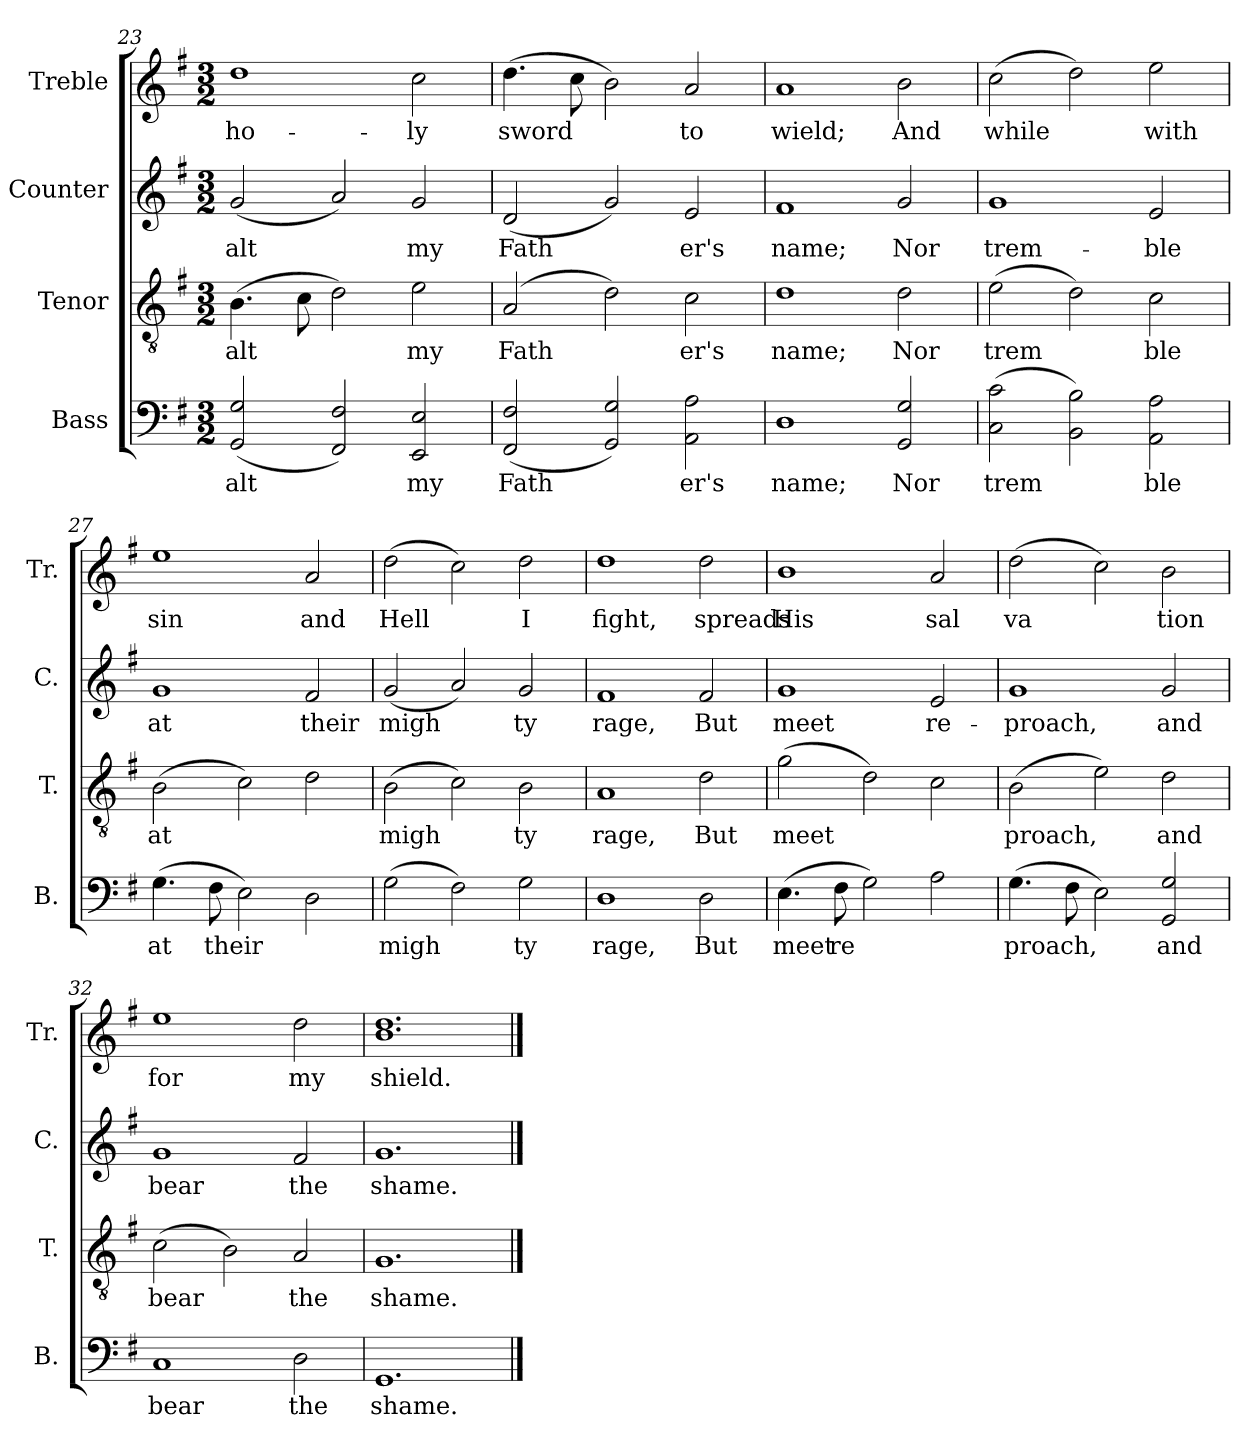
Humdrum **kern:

**kern	**text	**kern	**text	**kern	**text	**kern	**text
*part4	*part4	*part3	*part3	*part2	*part2	*part1	*part1
*staff4	*staff4	*staff3	*staff3	*staff2	*staff2	*staff1	*staff1
*I"Bass	*	*I"Tenor	*	*I"Counter	*	*I"Treble	*
*I'B.	*	*I'T.	*	*I'C.	*	*I'Tr.	*
*clefF4	*	*clefGv2	*	*clefG2	*	*clefG2	*
*k[f#]	*	*k[f#]	*	*k[f#]	*	*k[f#]	*
*G:	*	*G:	*	*G:	*	*G:	*
*M3/2	*	*M3/2	*	*M3/2	*	*M3/2	*
=23	=23	=23	=23	=23	=23	=23	=23
!	!LO:LY:a:rj	!	!LO:LY:a:rj	!	!LO:LY:b:rj	!	!LO:LY:b:rj
(<2G/ 2GG/	-alt	(>4.B\	-alt	(<2g/	-alt	1dd	ho-
!	!	!	!LO:LY:a:rj	!	!	!	!
.	.	8c\	.	.	.	.	.
!	!LO:LY:a:rj	!	!LO:LY:a:rj	!	!LO:LY:b:rj	!	!
2F#/ 2FF#/)	.	2d\)	.	2a/)	.	.	.
!	!LO:LY:a:rj	!	!LO:LY:a:rj	!	!LO:LY:b:rj	!	!LO:LY:b:rj
2E/ 2EE/	my	2e\	my	2g/	my	2cc\	-ly
=24	=24	=24	=24	=24	=24	=24	=24
!	!LO:LY:a:rj	!	!LO:LY:a:rj	!	!LO:LY:b:rj	!	!LO:LY:b:rj
(<2F#/ 2FF#/	Fath-	(>2A/	Fath-	(<2d/	Fath-	(>4.dd\	sword
!	!	!	!	!	!	!	!LO:LY:b:rj
.	.	.	.	.	.	8cc\	.
!	!LO:LY:a:rj	!	!LO:LY:a:rj	!	!LO:LY:b:rj	!	!LO:LY:b:rj
2G/ 2GG/)	--	2d\)	--	2g/)	--	2b\)	.
!	!LO:LY:a:rj	!	!LO:LY:a:rj	!	!LO:LY:b:rj	!	!LO:LY:b:rj
2A\ 2AA\	-er's	2c\	-er's	2e/	-er's	2a/	to
!!LO:PB:g=z
=25	=25	=25	=25	=25	=25	=25	=25
!	!LO:LY:a:rj	!	!LO:LY:a:rj	!	!LO:LY:b:rj	!	!LO:LY:b:rj
1D	name;	1d	name;	1f#	name;	1a	wield;
!	!LO:LY:a:rj	!	!LO:LY:a:rj	!	!LO:LY:b:rj	!	!LO:LY:b:rj
2G/ 2GG/	Nor	2d\	Nor	2g/	Nor	2b\	And
=26	=26	=26	=26	=26	=26	=26	=26
!	!LO:LY:a:rj	!	!LO:LY:a:rj	!	!LO:LY:b:rj	!	!LO:LY:b:rj
(>2c\ 2C\	trem-	(>2e\	trem-	1g	trem-	(>2cc\	while
!	!LO:LY:a:rj	!	!LO:LY:a:rj	!	!	!	!LO:LY:b:rj
2B\ 2BB\)	--	2d\)	--	.	.	2dd\)	.
!	!LO:LY:a:rj	!	!LO:LY:a:rj	!	!LO:LY:b:rj	!	!LO:LY:b:rj
2A\ 2AA\	-ble	2c\	-ble	2e/	-ble	2ee\	with
=27	=27	=27	=27	=27	=27	=27	=27
!	!LO:LY:a:rj	!	!LO:LY:a:rj	!	!LO:LY:b:rj	!	!LO:LY:b:rj
(>4.G\	at	(>2B\	at	1g	at	1ee	sin
!	!LO:LY:a:rj	!	!	!	!	!	!
8F#\	their	.	.	.	.	.	.
!	!LO:LY:a:rj	!	!LO:LY:a:rj	!	!	!	!
2E\)	.	2c\)	.	.	.	.	.
!	!LO:LY:a:rj	!	!LO:LY:a:rj	!	!LO:LY:b:rj	!	!LO:LY:b:rj
2D\	.	2d\	.	2f#/	their	2a/	and
=28	=28	=28	=28	=28	=28	=28	=28
!	!LO:LY:a:rj	!	!LO:LY:a:rj	!	!LO:LY:b:rj	!	!LO:LY:b:rj
(>2G\	migh-	(>2B\	migh-	(<2g/	migh-	(>2dd\	Hell
!	!LO:LY:a:rj	!	!LO:LY:a:rj	!	!LO:LY:b:rj	!	!LO:LY:b:rj
2F#\)	--	2c\)	--	2a/)	--	2cc\)	.
!	!LO:LY:a:rj	!	!LO:LY:a:rj	!	!LO:LY:b:rj	!	!LO:LY:b:rj
2G\	-ty	2B\	-ty	2g/	-ty	2dd\	I
=29	=29	=29	=29	=29	=29	=29	=29
!	!LO:LY:a:rj	!	!LO:LY:a:rj	!	!LO:LY:b:rj	!	!LO:LY:b:rj
1D	rage,	1A	rage,	1f#	rage,	1dd	fight,
!	!LO:LY:a:rj	!	!LO:LY:a:rj	!	!LO:LY:b:rj	!	!LO:LY:b:rj
2D\	But	2d\	But	2f#/	But	2dd\	spreads
=30	=30	=30	=30	=30	=30	=30	=30
!	!LO:LY:a:rj	!	!LO:LY:a:rj	!	!LO:LY:b:rj	!	!LO:LY:b:rj
(>4.E\	meet	(>2g\	meet	1g	meet	1b	His
!	!LO:LY:a:rj	!	!	!	!	!	!
8F#\	re-	.	.	.	.	.	.
!	!LO:LY:a:rj	!	!LO:LY:a:rj	!	!	!	!
2G\)	--	2d\)	.	.	.	.	.
!	!LO:LY:a:rj	!	!LO:LY:a:rj	!	!LO:LY:b:rj	!	!LO:LY:b:rj
2A\	--	2c\	.	2e/	re-	2a/	sal
=31	=31	=31	=31	=31	=31	=31	=31
!	!LO:LY:a:rj	!	!LO:LY:a:rj	!	!LO:LY:b:rj	!	!LO:LY:b:rj
(>4.G\	-proach,	(>2B\	proach,	1g	-proach,	(>2dd\	va
!	!LO:LY:a:rj	!	!	!	!	!	!
8F#\	.	.	.	.	.	.	.
!	!LO:LY:a:rj	!	!LO:LY:a:rj	!	!	!	!LO:LY:b:rj
2E\)	.	2e\)	.	.	.	2cc\)	.
!	!LO:LY:a:rj	!	!LO:LY:a:rj	!	!LO:LY:b:rj	!	!LO:LY:b:rj
2G/ 2GG/	and	2d\	and	2g/	and	2b\	tion
=32	=32	=32	=32	=32	=32	=32	=32
!	!LO:LY:a:rj	!	!LO:LY:a:rj	!	!LO:LY:b:rj	!	!LO:LY:b:rj
1C	bear	(>2c\	bear	1g	bear	1ee	for
!	!	!	!LO:LY:a:rj	!	!	!	!
.	.	2B\)	.	.	.	.	.
!	!LO:LY:a:rj	!	!LO:LY:a:rj	!	!LO:LY:b:rj	!	!LO:LY:b:rj
2D\	the	2A/	the	2f#/	the	2dd\	my
=33	=33	=33	=33	=33	=33	=33	=33
!	!LO:LY:a:rj	!	!LO:LY:a:rj	!	!LO:LY:b:rj	!	!LO:LY:b:rj
1.GG	shame.	1.G	shame.	1.g	shame.	1.dd 1.b	shield.
==	==	==	==	==	==	==	==
*-	*-	*-	*-	*-	*-	*-	*-
